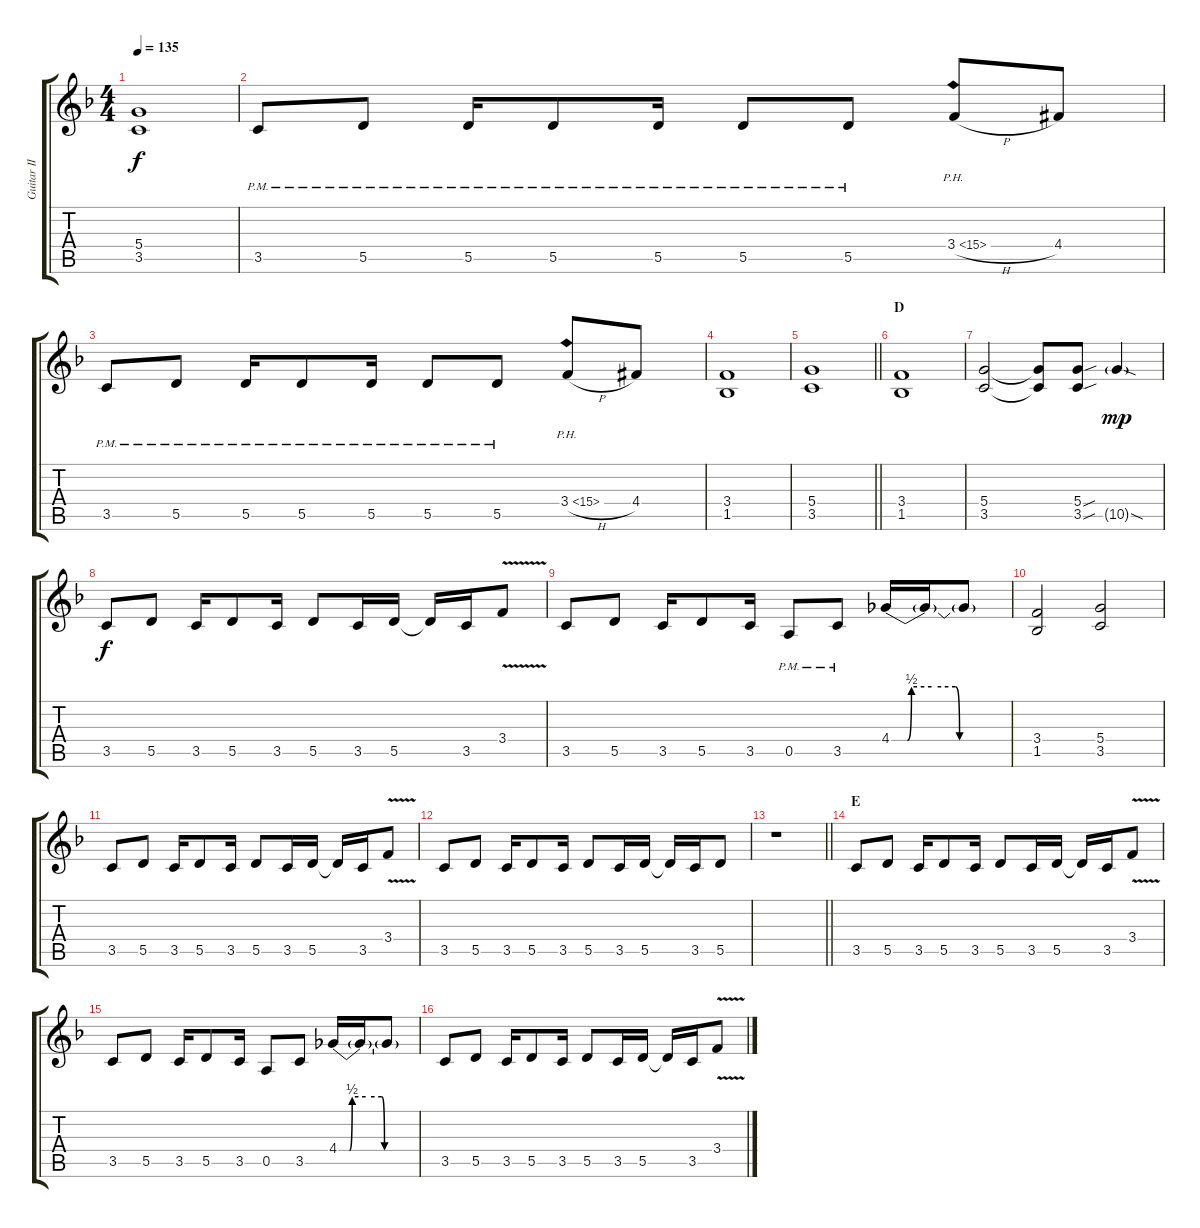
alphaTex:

\track ("Guitar II" "Guitar II") {instrument overdrivenguitar}
\staff {score tabs}
\tuning (E4 B3 G3 D3 A2 E2) {hide}
\ts (4 4)
\tempo 135
\clef g2
\ks f
(5.4 3.5).1{dy f} |
3.5{pm}.8 5.5{pm}.8 5.5{pm}.16 5.5{pm}.8 5.5{pm}.16 5.5{pm}.8 5.5{pm}.8 3.4{ph 12 h}.8 4.4{acc #}.8 |
3.5{pm}.8 5.5{pm}.8 5.5{pm}.16 5.5{pm}.8 5.5{pm}.16 5.5{pm}.8 5.5{pm}.8 3.4{ph 12 h}.8 4.4{acc #}.8 |
(3.4 1.5).1 |
\barLineRight lightlight
(5.4 3.5).1 |
\section ("" "D")
(3.4 1.5).1 |
(5.4 3.5).2 (5.4{t} 3.5{t}).8 (5.4{sou} 3.5{sou}).8 10.5{sod g}.4{dy mp} |
3.5.8{dy f} 5.5.8 3.5.16 5.5.8 3.5.16 5.5.8 3.5.16 5.5.16 5.5{t}.16 3.5.16 3.4{v}.8 |
3.5.8 5.5.8 3.5.16 5.5.8 3.5.16 0.5{pm}.8 3.5{pm}.8 4.4{be (custom 0 0 8 0 10 2 20 2 32 2 34 0 41 0 60 0)}.16 4.4{t}.16 4.4{t}.8 |
(3.4 1.5).2 (5.4 3.5).2 |
3.5.8 5.5.8 3.5.16 5.5.8 3.5.16 5.5.8 3.5.16 5.5.16 5.5{t}.16 3.5.16 3.4{v}.8 |
3.5.8 5.5.8 3.5.16 5.5.8 3.5.16 5.5.8 3.5.16 5.5.16 5.5{t}.16 3.5.16 5.5.8 |
\barLineRight lightlight
r.1 |
\section ("" "E")
3.5.8 5.5.8 3.5.16 5.5.8 3.5.16 5.5.8 3.5.16 5.5.16 5.5{t}.16 3.5.16 3.4{v}.8 |
3.5.8 5.5.8 3.5.16 5.5.8 3.5.16 0.5.8 3.5.8 4.4{be (custom 0 0 8 0 10 2 20 2 32 2 34 0 41 0 60 0)}.16 4.4{t}.16 4.4{t}.8 |
3.5.8 5.5.8 3.5.16 5.5.8 3.5.16 5.5.8 3.5.16 5.5.16 5.5{t}.16 3.5.16 3.4{v}.8
